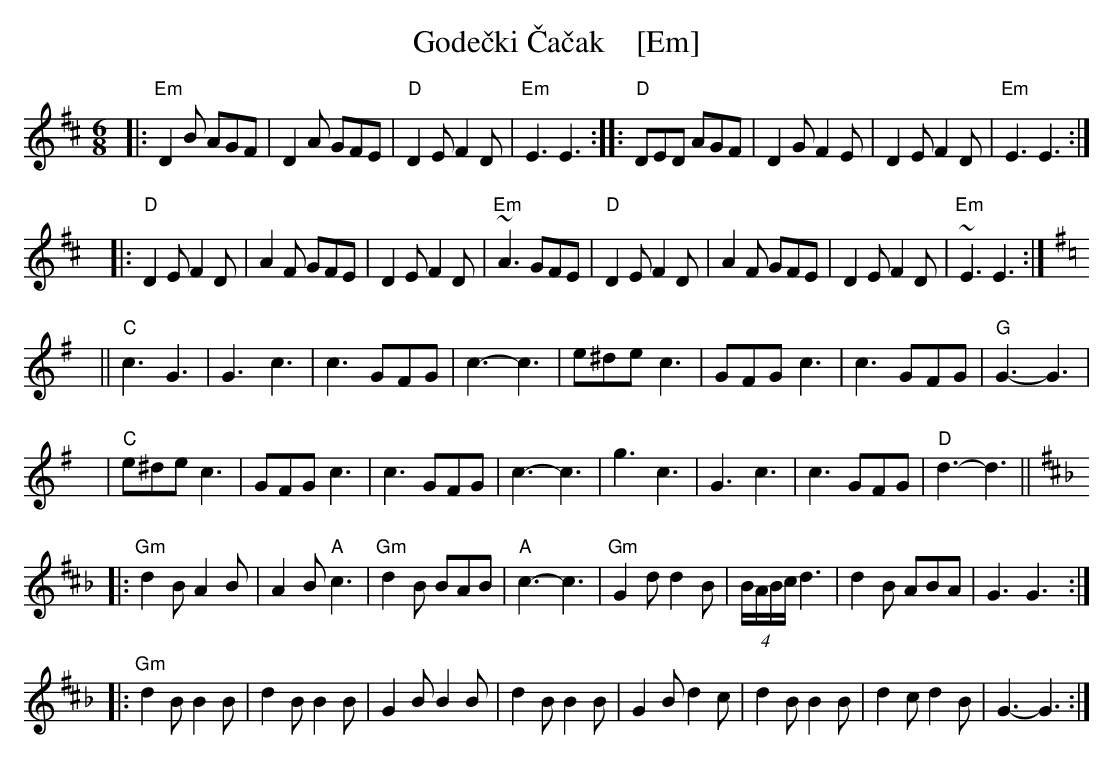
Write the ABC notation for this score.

X:1
T: Gode\vcki \vCa\vcak    [Em]
M: 6/8
L: 1/8
K: EDor
|: "Em"D2B AGF | D2A GFE | "D"D2E F2D | "Em"E3 E3 \
::  "D"DED AGF | D2G F2E |    D2E F2D | "Em"E3 E3 :|
y\
|:  "D"D2E F2D | A2F GFE |    D2E F2D | "Em"~A3 GFE \
|   "D"D2E F2D | A2F GFE |    D2E F2D | "Em"~E3 E3 :|
K:Clyd
y\
||  "C"c3 G3  | G3  c3  | c3 GFG |    c3- c3 \
|      e^de c3 | GFG c3  | c3 GFG | "G"G3- G3 |
y\
|  "C"e^de c3 | GFG c3  | c3 GFG |    c3- c3 \
|        g3 c3 | G3  c3  | c3 GFG | "D"d3- d3 ||
K:G^c_B
|: "Gm"d2B A2B | A2B     "A"c3 | "Gm"d2B BAB | "A"c3- c3 \
|  "Gm"G2d d2B | (4B/A/B/c/ d3 |     d2B ABA |    G3  G3 :|
|: "Gm"d2B B2B | d2B B2B | G2B B2B | d2B B2B \
|      G2B d2c | d2B B2B | d2c d2B | G3- G3 :|
